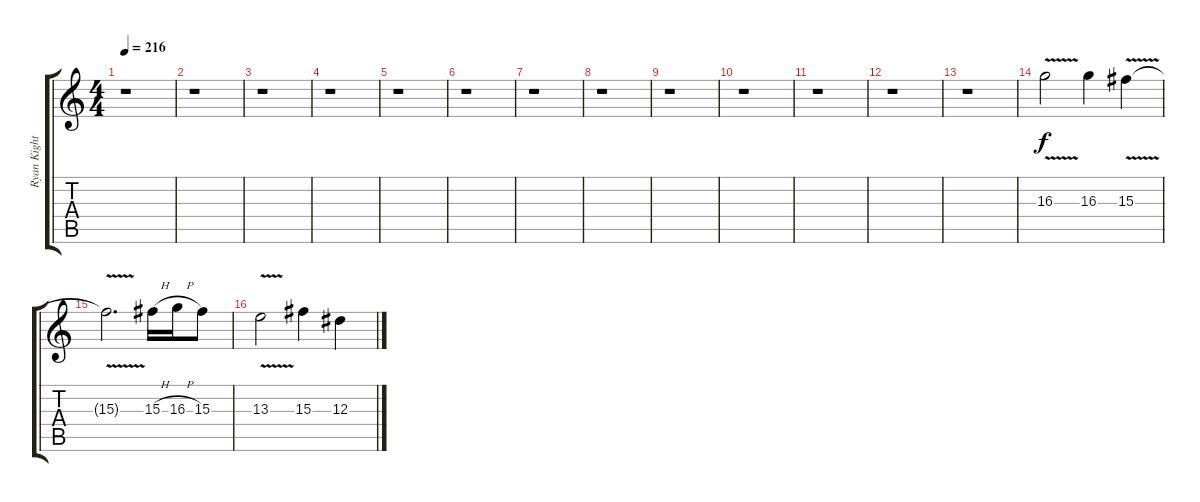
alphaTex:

\track ("Ryan Kight (Harmony)" "Ryan Kight") {instrument distortionguitar}
\staff {score tabs}
\tuning (C4 G3 Eb3 Bb2 F2 C2) {hide}
\ts (4 4)
\tempo 216
\clef g2
\ks c
r.1{dy f} |
r.1 |
r.1 |
r.1 |
r.1 |
r.1 |
r.1 |
r.1 |
r.1 |
r.1 |
r.1 |
r.1 |
r.1 |
16.3{v}.2 16.3.4 15.3{v}.4 |
15.3{t}.2{d} 15.3{h}.16 16.3{h}.16 15.3.8 |
13.3{v}.2 15.3.4 12.3.4
